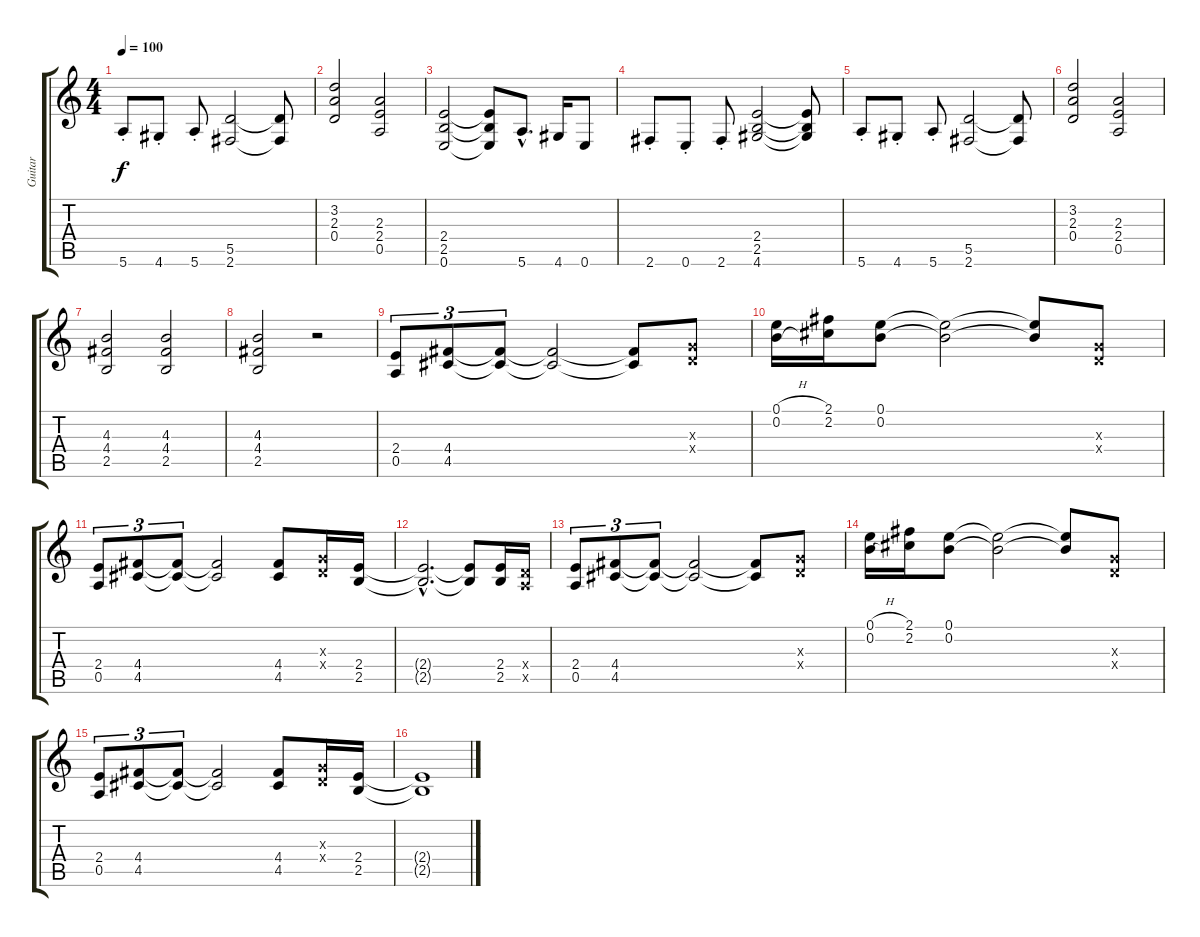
\track ("Guitar" "Guitar") {instrument distortionguitar}
\staff {score tabs}
\tuning (E4 B3 G3 D3 A2 E2) {hide}
\ts (4 4)
\tempo 100
\clef g2
\ks c
5.6{st}.8{dy f} 4.6{st}.8 5.6{st}.8 (5.5 2.6).2 (5.5{t} 2.6{t}).8 |
(3.2 2.3 0.4).2 (2.3 2.4 0.5).2 |
(2.4 2.5 0.6).2 (2.4{t} 2.5{t} 0.6{t}).8 5.6{hac}.8{d} 4.6.16 0.6.8 |
2.6{st}.8 0.6{st}.8 2.6{st}.8 (2.4 2.5 4.6).2 (2.4{t} 2.5{t} 4.6{t}).8 |
5.6{st}.8 4.6{st}.8 5.6{st}.8 (5.5 2.6).2 (5.5{t} 2.6{t}).8 |
(3.2 2.3 0.4).2 (2.3 2.4 0.5).2 |
(4.3 4.4 2.5).2 (4.3 4.4 2.5).2 |
(4.3 4.4 2.5).2 r.2 |
(2.4 0.5).8{tu (3 2)} (4.4 4.5).8{tu (3 2)} (4.4{t} 4.5{t}).8{tu (3 2)} (4.4{t} 4.5{t}).2 (4.4{t} 4.5{t}).8 (0.3{x} 0.4{x}).8 |
(0.1{h} 0.2{h}).16 (2.1 2.2).16 (0.1 0.2).8 (0.1{t} 0.2{t}).2 (0.1{t} 0.2{t}).8 (0.3{x} 0.4{x}).8 |
(2.4 0.5).8{tu (3 2)} (4.4 4.5).8{tu (3 2)} (4.4{t} 4.5{t}).8{tu (3 2)} (4.4{t} 4.5{t}).2 (4.4 4.5).8 (0.3{x} 0.4{x}).16 (2.4 2.5).16 |
(2.4{hac t} 2.5{hac t}).2{d} (2.4{t} 2.5{t}).8 (2.4 2.5).16 (0.4{x} 0.5{x}).16 |
(2.4 0.5).8{tu (3 2)} (4.4 4.5).8{tu (3 2)} (4.4{t} 4.5{t}).8{tu (3 2)} (4.4{t} 4.5{t}).2 (4.4{t} 4.5{t}).8 (0.3{x} 0.4{x}).8 |
(0.1{h} 0.2{h}).16 (2.1 2.2).16 (0.1 0.2).8 (0.1{t} 0.2{t}).2 (0.1{t} 0.2{t}).8 (0.3{x} 0.4{x}).8 |
(2.4 0.5).8{tu (3 2)} (4.4 4.5).8{tu (3 2)} (4.4{t} 4.5{t}).8{tu (3 2)} (4.4{t} 4.5{t}).2 (4.4 4.5).8 (0.3{x} 0.4{x}).16 (2.4 2.5).16 |
(2.4{t} 2.5{t}).1
